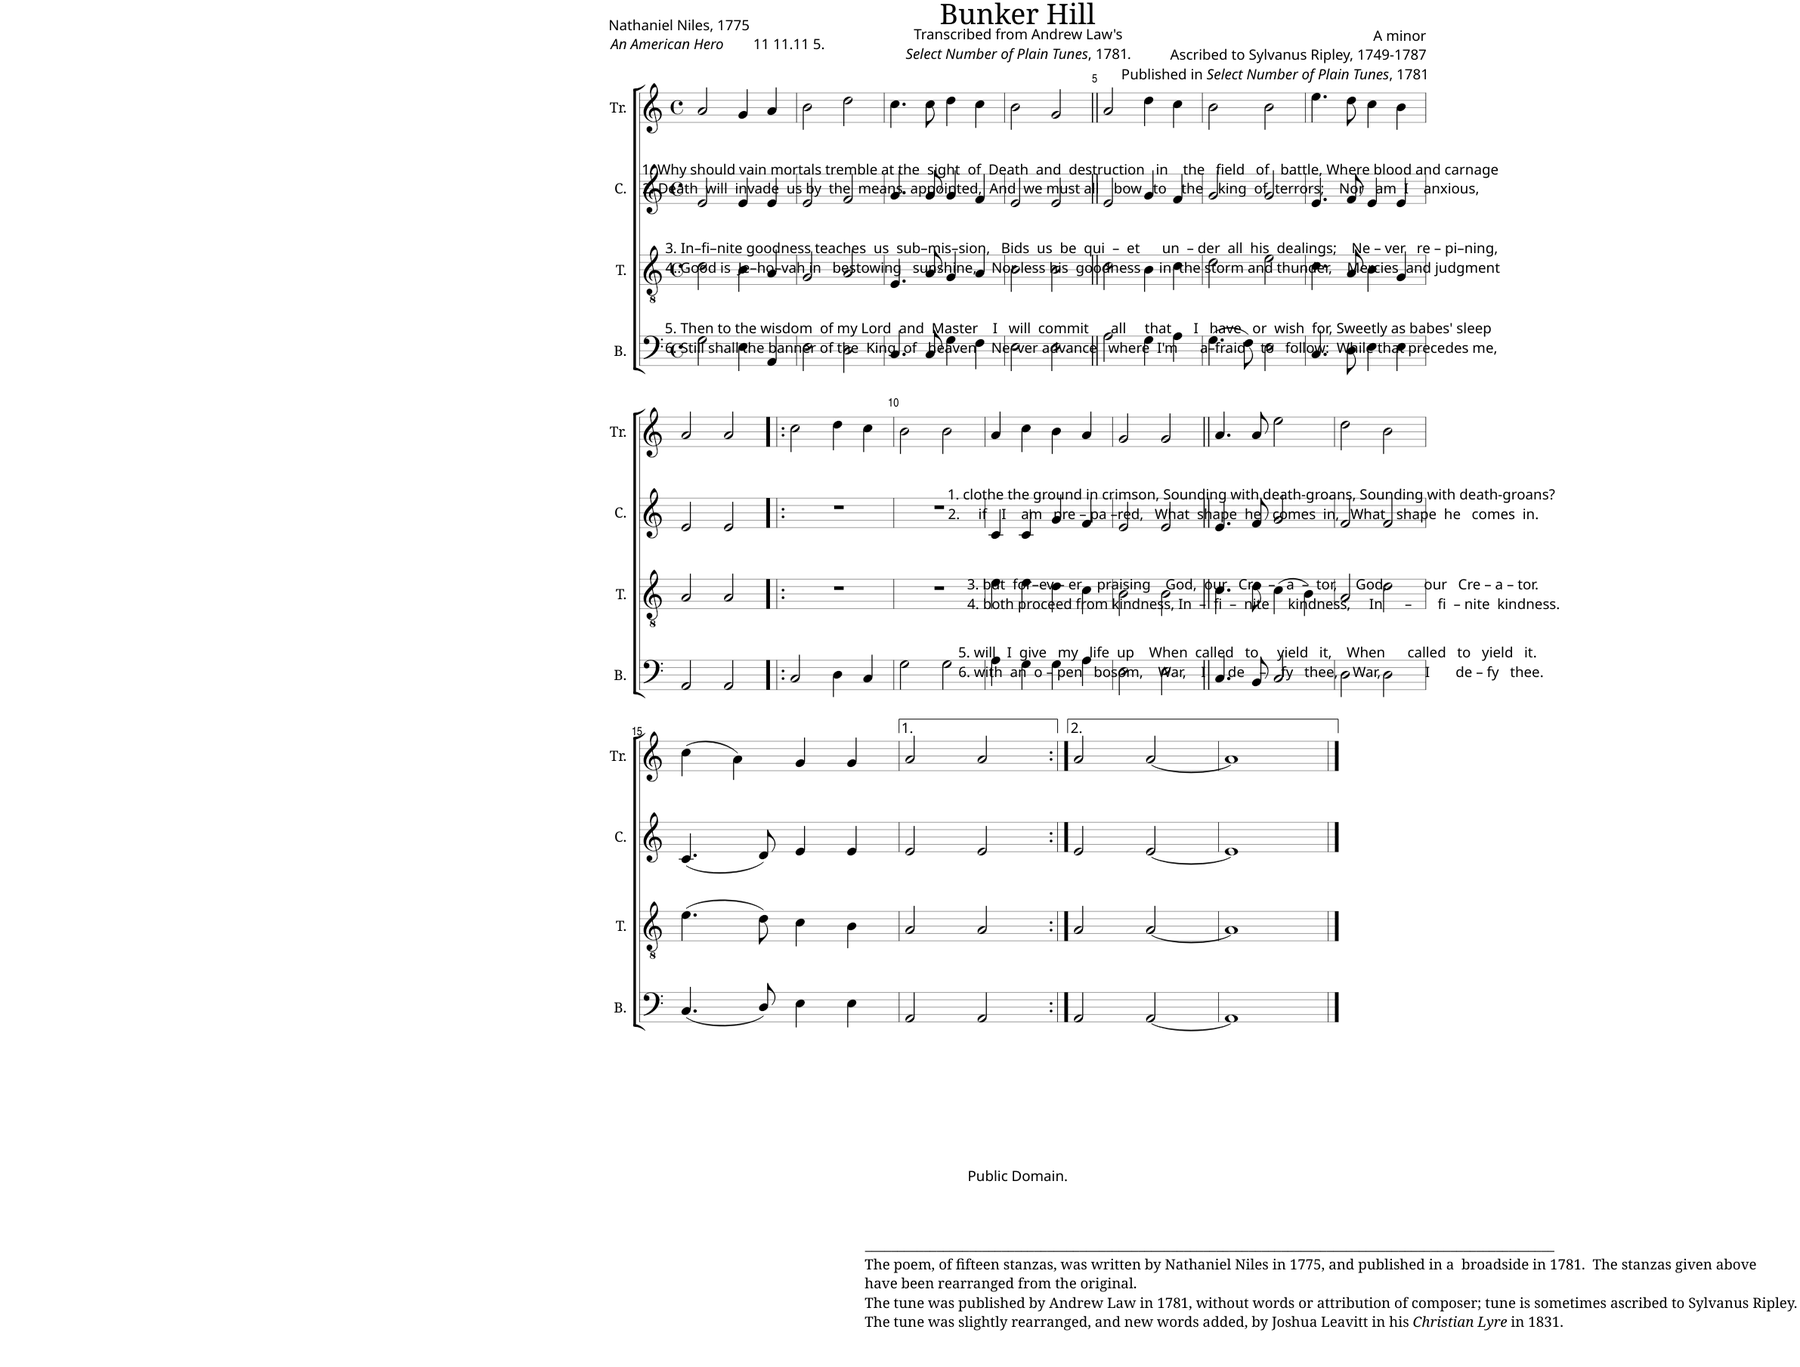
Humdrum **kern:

**kern	**kern	**kern	**kern
*part4	*part3	*part2	*part1
*staff4	*staff3	*staff2	*staff1
*I"B.	*I"T.	*I"C.	*I"Tr.
*I'B.	*I'T.	*I'C.	*I'Tr.
*clefF4	*clefGv2	*clefG2	*clefG2
*k[]	*k[]	*k[]	*k[]
*M4/4	*M4/4	*M4/4	*M4/4
*met(c)	*met(c)	*met(c)	*met(c)
=1	=1	=1	=1
!	!	!	!LO:TX:a:t=1. Why should vain mortals tremble at the  sight  of  Death  and  destruction   in    the   field   of   battle, Where blood and carnage
!	!	!	!LO:TX:a:t=2. Death  will  invade  us by  the  means  appointed,  And  we must all    bow   to    the    king  of  terrors;    Nor   am  I    anxious,
!	!	!LO:TX:a:t=3. In–fi–nite goodness teaches  us  sub–mis–sion,   Bids  us  be  qui  –  et      un  – der  all  his  dealings;    Ne – ver   re – pi–ning,	!
!	!	!LO:TX:a:t=4..Good is  Je–ho–vah in   bestowing   sunshine,    Nor less his  goodness     in  the storm and thunder,    Mercies  and judgment	!
!	!LO:TX:a:t=5. Then to the wisdom  of my Lord  and  Master    I   will  commit      all     that      I   have   or  wish  for, Sweetly as babes' sleep	!	!
!	!LO:TX:a:t=6. Still shall the banner of the  King  of   heaven    Ne–ver advance   where  I'm      a–fraid    to   follow&colon;  While that precedes me,	!	!
2G\	2c\	2e/	2a/
4E\	4B\	4e/	4g/
4AA/	4A/	4e/	4a/
=2	=2	=2	=2
2E\	2G/	2e/	2b\
2D\	2A/	2f/	2dd\
=3	=3	=3	=3
4.C/	4.E/	4.g/	4.cc\
8C/	8A/	8g/	8cc\
4G\	4G/	4g/	4dd\
4F\	4A/	4f/	4cc\
=4	=4	=4	=4
2E\	2B\	2e/	2b\
2E\	2B\	2e/	2g/
=5||	=5||	=5||	=5||
2A\	2c\	2e/	2a/
4G\	4B\	4g/	4dd\
4A\	4c\	4f/	4cc\
=6	=6	=6	=6
(4.G\	2d\	2g/	2b\
8F\)	.	.	.
2E\	2e\	2g/	2b\
=7	=7	=7	=7
4.C/	4.c\	4.e/	4.ee\
8D\	8A/	8f/	8dd\
4E\	4B\	4e/	4cc\
4E\	4G/	4e/	4b\
!!LO:LB:g=z
=8	=8	=8	=8
2AA/	2A/	2e/	2a/
2AA/	2A/	2e/	2a/
=9!|:	=9!|:	=9!|:	=9!|:
2C/	1r	1r	2cc\
4D\	.	.	4dd\
4C/	.	.	4cc\
=10	=10	=10	=10
2G\	1r	1r	2b\
2G\	.	.	2b\
=11	=11	=11	=11
!	!	!	!LO:TX:a:t=1. clothe the ground in crimson, Sounding with death-groans, Sounding with death-groans?
!	!	!	!LO:TX:a:t=2.     if    I    am   pre – pa –red,   What  shape  he   comes  in,   What   shape  he   comes  in.
!	!	!LO:TX:a:t=3. but  for–ev – er    praising    God,  our   Cre  –   a  –  tor,     God,          our   Cre – a – tor.	!
!	!	!LO:TX:a:t=4. both proceed from kindness, In  –  fi  –  nite     kindness,     In      –       fi  – nite  kindness.	!
!	!LO:TX:a:t=5. will   I  give   my   life  up    When  called   to     yield   it,    When      called   to   yield   it.	!	!
!	!LO:TX:a:t=6. with  an  o – pen   bosom,    War,    I      de    –    fy   thee,    War,            I       de – fy   thee.	!	!
4A\	4e\	4c/	4a/
!LO:TX:a:t=__________________________________________________________________________________________________________	!	!	!
!LO:TX:a:t=The poem, of fifteen stanzas, was written by Nathaniel Niles in 1775, and published in a  broadside in 1781.  The stanzas given above	!	!	!
!LO:TX:a:t=have been rearranged from the original.	!	!	!
!LO:TX:a:t=The tune was published by Andrew Law in 1781, without words or attribution of composer; tune is sometimes ascribed to Sylvanus Ripley.	!	!	!
!LO:TX:a:t=The tune was slightly rearranged, and new words added, by Joshua Leavitt in his	!	!	!
!LO:TX:a:i:t=Christian Lyre	!	!	!
!LO:TX:a:t=in 1831.	!	!	!
4G\	4e\	4c/	4cc\
4G\	4d\	4g/	4b\
4A\	4c\	4f/	4a/
=12	=12	=12	=12
2E\	2B\	2e/	2g/
2E\	2B\	2e/	2g/
=13||	=13||	=13||	=13||
4.C/	4.c\	4.e/	4.a/
8BB/	8d\	8f/	8a/
2C/	(4c\	2g/	2ee\
.	4B\)	.	.
=14	=14	=14	=14
2D\	2A/	2f/	2dd\
2D\	2d\	2f/	2b\
!!LO:LB:g=z
=15	=15	=15	=15
!LO:TX:a:t=__________________________________________________________________	!	!	!
!LO:TX:a:t=Edited by B. C. Johnston, 2019.   Measure 11, all parts&colon; the second quarter nogte added to make rhyme work.	!	!	!
(4.C/	(4.e\	(4.c/	(4cc\
.	.	.	4a\)
8D/)	8d\)	8d/)	.
4E\	4c\	4e/	4g/
4E\	4B\	4e/	4g/
=16	=16	=16	=16
2AA/	2A/	2e/	2a/
2AA/	2A/	2e/	2a/
=17:|!	=17:|!	=17:|!	=17:|!
2AA/	2A/	2e/	2a/
[2AA/	[2A/	[2e/	[2a/
=18	=18	=18	=18
1AA]	1A]	1e]	1a]
==	==	==	==
*-	*-	*-	*-
